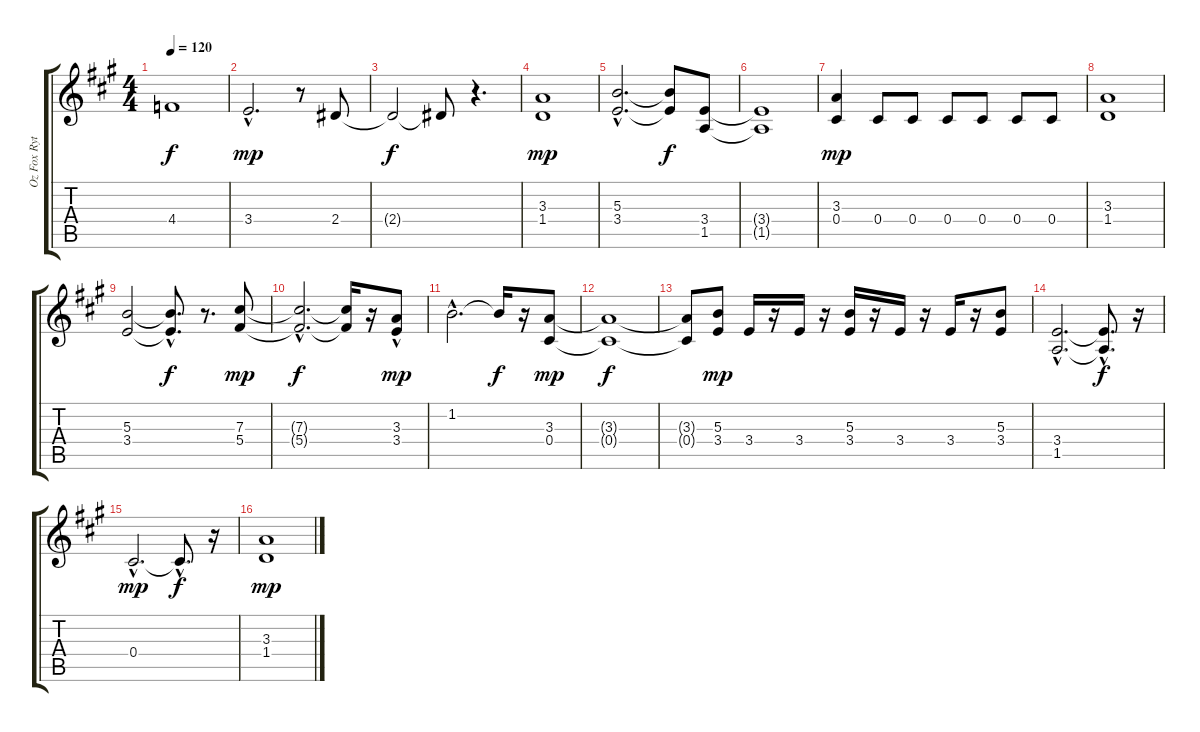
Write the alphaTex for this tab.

\track ("Oz Fox Rythm" "Oz Fox Ryt") {instrument overdrivenguitar}
\staff {score tabs}
\tuning (Eb4 Bb3 Gb3 Db3 Ab2 Eb2) {hide}
\ts (4 4)
\tempo 120
\clef g2
\ks a
4.4{t}.1{dy f} |
3.4{hac}.2{d dy mp} r.8 2.4.8 |
2.4{t}.2{dy f} 2.4{t}.8 r.4{d} |
(3.3 1.4).1{dy mp} |
(5.3{hac} 3.4{hac}).2{d} (5.3{t} 3.4{t}).8{dy f} (3.4 1.5).8 |
(3.4{t} 1.5{t}).1 |
(3.3 0.4).4{dy mp} 0.4.8 0.4.8 0.4.8 0.4.8 0.4.8 0.4.8 |
(3.3 1.4).1 |
(5.3 3.4).2 (5.3{hac t} 3.4{hac t}).8{d dy f} r.8{d} (7.3 5.4).8{dy mp} |
(7.3{hac t} 5.4{hac t}).2{d dy f} (7.3{t} 5.4{t}).16 r.16 (3.3 3.4{hac}).8{dy mp} |
1.2{hac}.2{d} 1.2{t}.16{dy f} r.16 (3.3 0.4).8{dy mp} |
(3.3{t} 0.4{t}).1{dy f} |
(3.3{t} 0.4{t}).8 (5.3 3.4).8{dy mp} 3.4.16 r.16 3.4.16 r.16 (5.3 3.4).16 r.16 3.4.16 r.16 3.4.16 r.16 (5.3 3.4).8 |
(3.4{hac} 1.5{hac}).2{d} (3.4{hac t} 1.5{hac t}).8{d dy f} r.16 |
0.4{hac}.2{d dy mp} 0.4{hac t}.8{d dy f} r.16 |
(3.3 1.4).1{dy mp}
